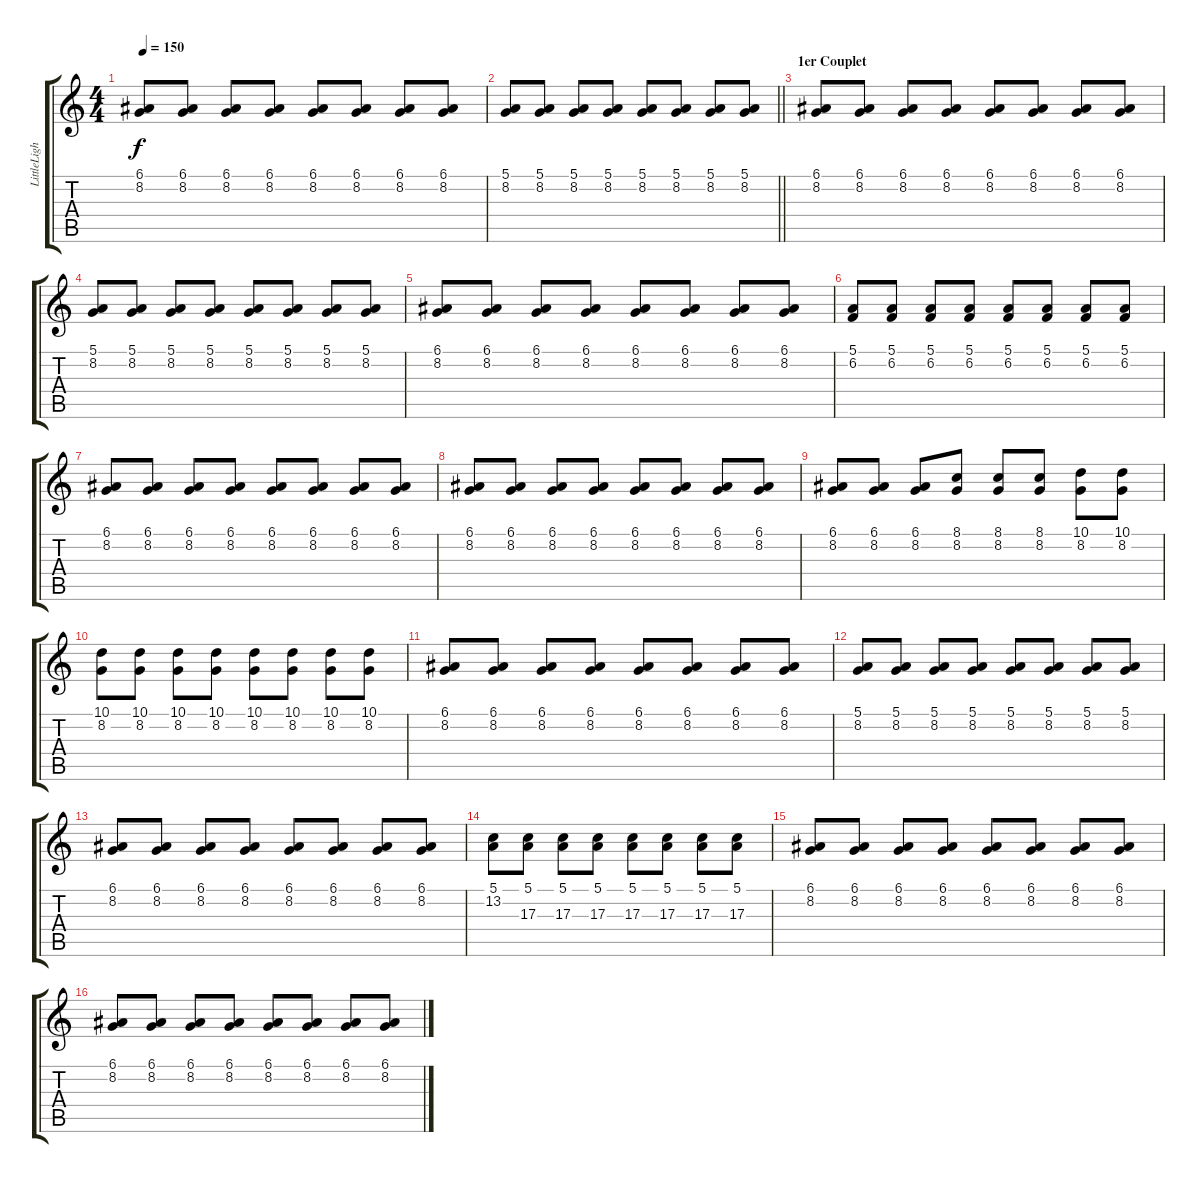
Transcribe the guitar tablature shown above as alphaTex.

\track ("LittleLight - Synthé" "LittleLigh") {instrument lead2sawtooth}
\staff {score tabs}
\tuning (E4 B3 G3 D3 A2 E2) {hide}
\ts (4 4)
\tempo 150
\clef g2
\ks c
(6.1 8.2).8{dy f} (6.1 8.2).8 (6.1 8.2).8 (6.1 8.2).8 (6.1 8.2).8 (6.1 8.2).8 (6.1 8.2).8 (6.1 8.2).8 |
\barLineRight lightlight
(5.1 8.2).8 (5.1 8.2).8 (5.1 8.2).8 (5.1 8.2).8 (5.1 8.2).8 (5.1 8.2).8 (5.1 8.2).8 (5.1 8.2).8 |
\section ("" "1er Couplet")
(6.1 8.2).8 (6.1 8.2).8 (6.1 8.2).8 (6.1 8.2).8 (6.1 8.2).8 (6.1 8.2).8 (6.1 8.2).8 (6.1 8.2).8 |
(5.1 8.2).8 (5.1 8.2).8 (5.1 8.2).8 (5.1 8.2).8 (5.1 8.2).8 (5.1 8.2).8 (5.1 8.2).8 (5.1 8.2).8 |
(6.1 8.2).8 (6.1 8.2).8 (6.1 8.2).8 (6.1 8.2).8 (6.1 8.2).8 (6.1 8.2).8 (6.1 8.2).8 (6.1 8.2).8 |
(5.1 6.2).8 (5.1 6.2).8 (5.1 6.2).8 (5.1 6.2).8 (5.1 6.2).8 (5.1 6.2).8 (5.1 6.2).8 (5.1 6.2).8 |
(6.1 8.2).8 (6.1 8.2).8 (6.1 8.2).8 (6.1 8.2).8 (6.1 8.2).8 (6.1 8.2).8 (6.1 8.2).8 (6.1 8.2).8 |
(6.1 8.2).8 (6.1 8.2).8 (6.1 8.2).8 (6.1 8.2).8 (6.1 8.2).8 (6.1 8.2).8 (6.1 8.2).8 (6.1 8.2).8 |
(6.1 8.2).8 (6.1 8.2).8 (6.1 8.2).8 (8.1 8.2).8 (8.1 8.2).8 (8.1 8.2).8 (10.1 8.2).8 (10.1 8.2).8 |
(10.1 8.2).8 (10.1 8.2).8 (10.1 8.2).8 (10.1 8.2).8 (10.1 8.2).8 (10.1 8.2).8 (10.1 8.2).8 (10.1 8.2).8 |
(6.1 8.2).8 (6.1 8.2).8 (6.1 8.2).8 (6.1 8.2).8 (6.1 8.2).8 (6.1 8.2).8 (6.1 8.2).8 (6.1 8.2).8 |
(5.1 8.2).8 (5.1 8.2).8 (5.1 8.2).8 (5.1 8.2).8 (5.1 8.2).8 (5.1 8.2).8 (5.1 8.2).8 (5.1 8.2).8 |
(6.1 8.2).8 (6.1 8.2).8 (6.1 8.2).8 (6.1 8.2).8 (6.1 8.2).8 (6.1 8.2).8 (6.1 8.2).8 (6.1 8.2).8 |
(5.1 13.2).8 (5.1 17.3).8 (5.1 17.3).8 (5.1 17.3).8 (5.1 17.3).8 (5.1 17.3).8 (5.1 17.3).8 (5.1 17.3).8 |
(6.1 8.2).8 (6.1 8.2).8 (6.1 8.2).8 (6.1 8.2).8 (6.1 8.2).8 (6.1 8.2).8 (6.1 8.2).8 (6.1 8.2).8 |
(6.1 8.2).8 (6.1 8.2).8 (6.1 8.2).8 (6.1 8.2).8 (6.1 8.2).8 (6.1 8.2).8 (6.1 8.2).8 (6.1 8.2).8
